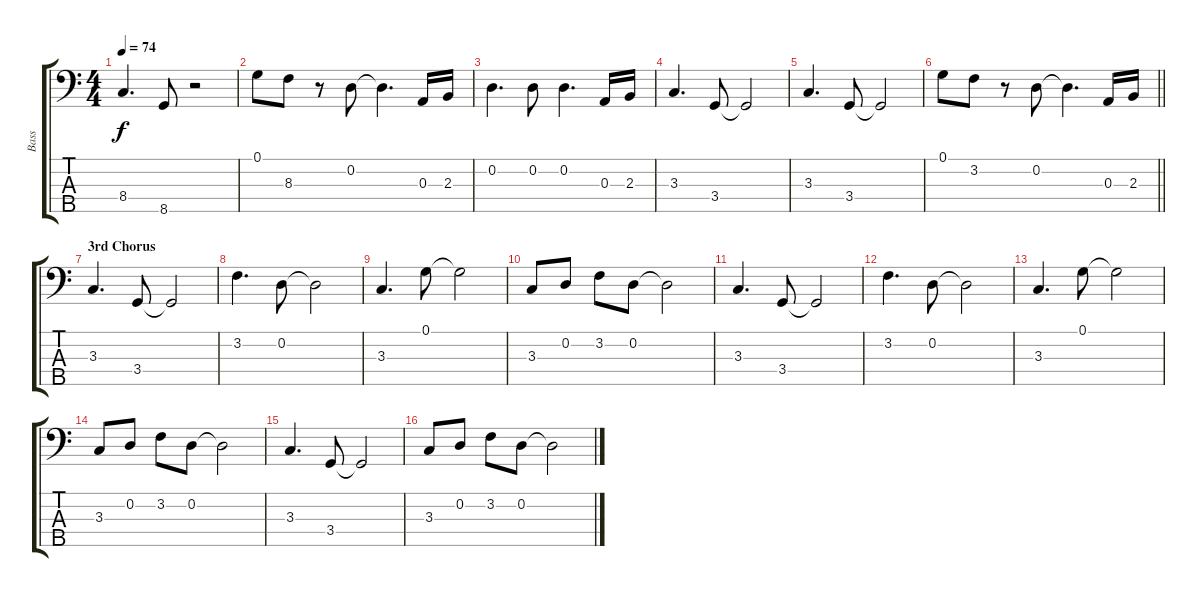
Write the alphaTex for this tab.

\track ("Bass" "Bass") {instrument electricbassfinger}
\staff {score tabs}
\tuning (G2 D2 A1 E1 B0) {hide}
\ts (4 4)
\tempo 74
\clef f4
\ks c
8.4.4{d dy f} 8.5.8 r.2 |
0.1.8 8.3.8 r.8 0.2.8 0.2{t}.4{d} 0.3.16 2.3.16 |
0.2.4{d} 0.2.8 0.2.4{d} 0.3.16 2.3.16 |
3.3.4{d} 3.4.8 3.4{t}.2 |
3.3.4{d} 3.4.8 3.4{t}.2 |
\barLineRight lightlight
0.1.8 3.2.8 r.8 0.2.8 0.2{t}.4{d} 0.3.16 2.3.16 |
\section ("" "3rd Chorus")
3.3.4{d} 3.4.8 3.4{t}.2 |
3.2.4{d} 0.2.8 0.2{t}.2 |
3.3.4{d} 0.1.8 0.1{t}.2 |
3.3.8 0.2.8 3.2.8 0.2.8 0.2{t}.2 |
3.3.4{d} 3.4.8 3.4{t}.2 |
3.2.4{d} 0.2.8 0.2{t}.2 |
3.3.4{d} 0.1.8 0.1{t}.2 |
3.3.8 0.2.8 3.2.8 0.2.8 0.2{t}.2 |
3.3.4{d} 3.4.8 3.4{t}.2 |
3.3.8 0.2.8 3.2.8 0.2.8 0.2{t}.2
